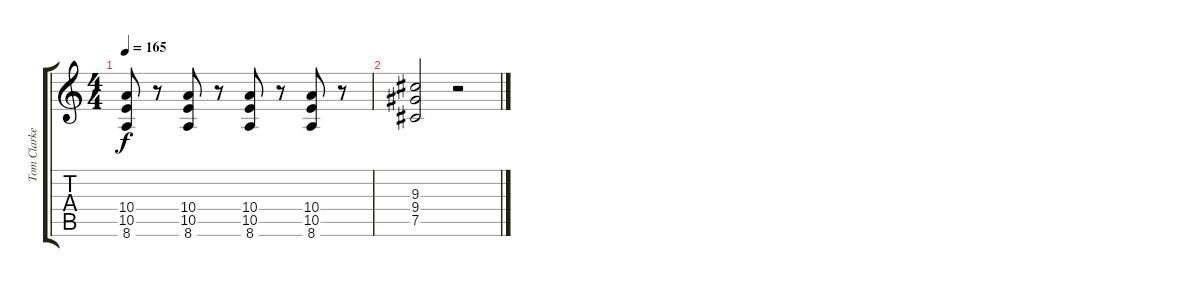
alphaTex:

\track ("Tom Clarke (Lead Guitar)" "Tom Clarke") {instrument distortionguitar}
\staff {score tabs}
\tuning (Db4 Ab3 E3 B2 Gb2 Db2) {hide}
\ts (4 4)
\tempo 165
\clef g2
\ks c
(10.4 10.5 8.6).8{dy f} r.8 (10.4 10.5 8.6).8 r.8 (10.4 10.5 8.6).8 r.8 (10.4 10.5 8.6).8 r.8 |
(9.3 9.4 7.5).2 r.2
